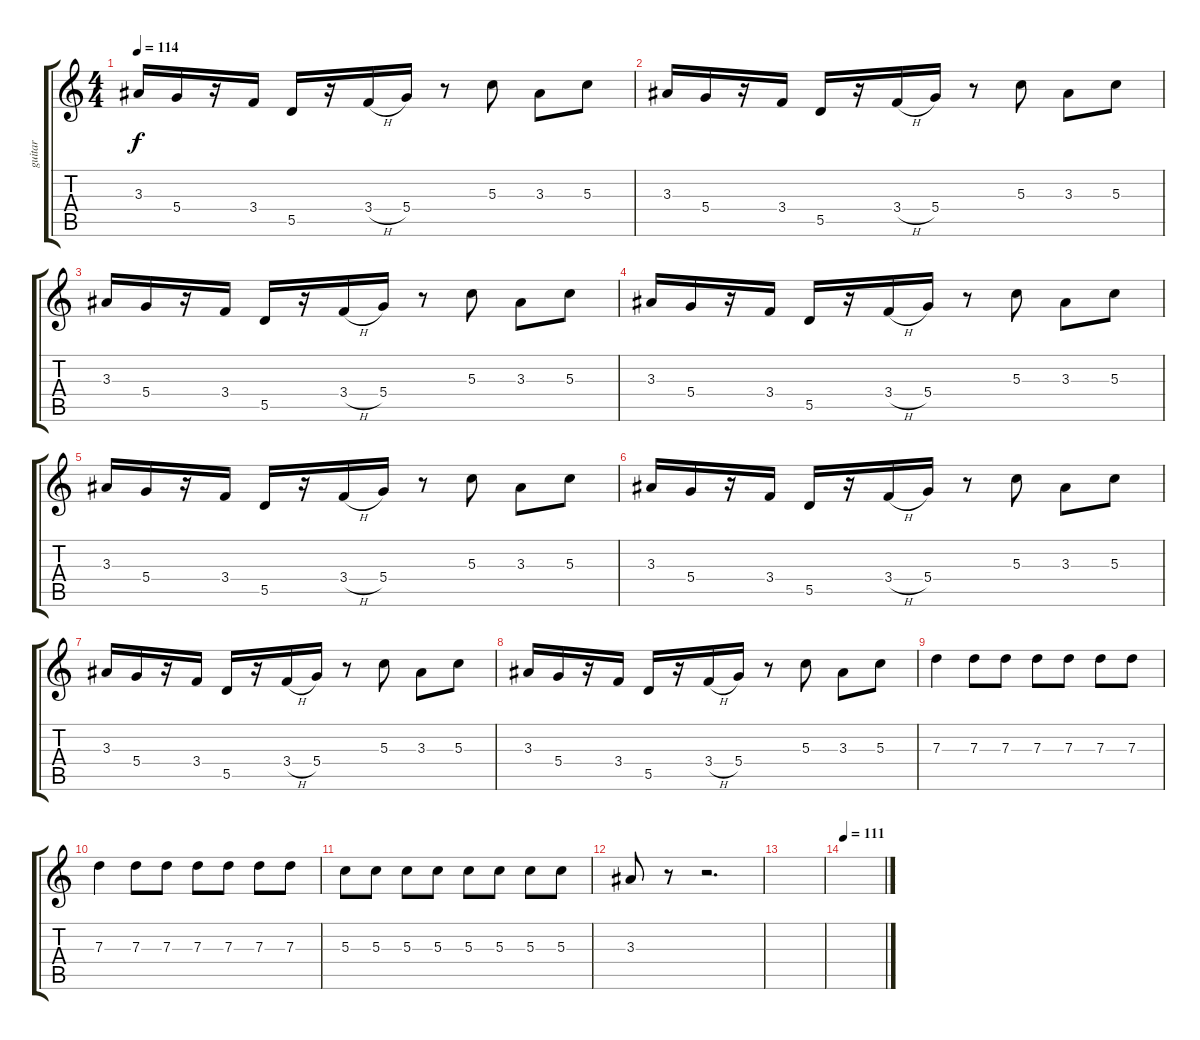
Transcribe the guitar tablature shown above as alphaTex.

\track ("guitar" "guitar") {instrument overdrivenguitar}
\staff {score tabs}
\tuning (E4 B3 G3 D3 A2 E2) {hide}
\ts (4 4)
\tempo 114
\clef g2
\ks c
3.3.16{dy f} 5.4.16 r.16 3.4.16 5.5.16 r.16 3.4{h}.16 5.4.16 r.8 5.3.8 3.3.8 5.3.8 |
3.3.16 5.4.16 r.16 3.4.16 5.5.16 r.16 3.4{h}.16 5.4.16 r.8 5.3.8 3.3.8 5.3.8 |
3.3.16 5.4.16 r.16 3.4.16 5.5.16 r.16 3.4{h}.16 5.4.16 r.8 5.3.8 3.3.8 5.3.8 |
3.3.16 5.4.16 r.16 3.4.16 5.5.16 r.16 3.4{h}.16 5.4.16 r.8 5.3.8 3.3.8 5.3.8 |
3.3.16 5.4.16 r.16 3.4.16 5.5.16 r.16 3.4{h}.16 5.4.16 r.8 5.3.8 3.3.8 5.3.8 |
3.3.16 5.4.16 r.16 3.4.16 5.5.16 r.16 3.4{h}.16 5.4.16 r.8 5.3.8 3.3.8 5.3.8 |
3.3.16 5.4.16 r.16 3.4.16 5.5.16 r.16 3.4{h}.16 5.4.16 r.8 5.3.8 3.3.8 5.3.8 |
3.3.16 5.4.16 r.16 3.4.16 5.5.16 r.16 3.4{h}.16 5.4.16 r.8 5.3.8 3.3.8 5.3.8 |
7.3.4 7.3.8 7.3.8 7.3.8 7.3.8 7.3.8 7.3.8 |
7.3.4 7.3.8 7.3.8 7.3.8 7.3.8 7.3.8 7.3.8 |
5.3.8 5.3.8 5.3.8 5.3.8 5.3.8 5.3.8 5.3.8 5.3.8 |
3.3.8 r.8 r.2{d} |
|
\tempo 111
